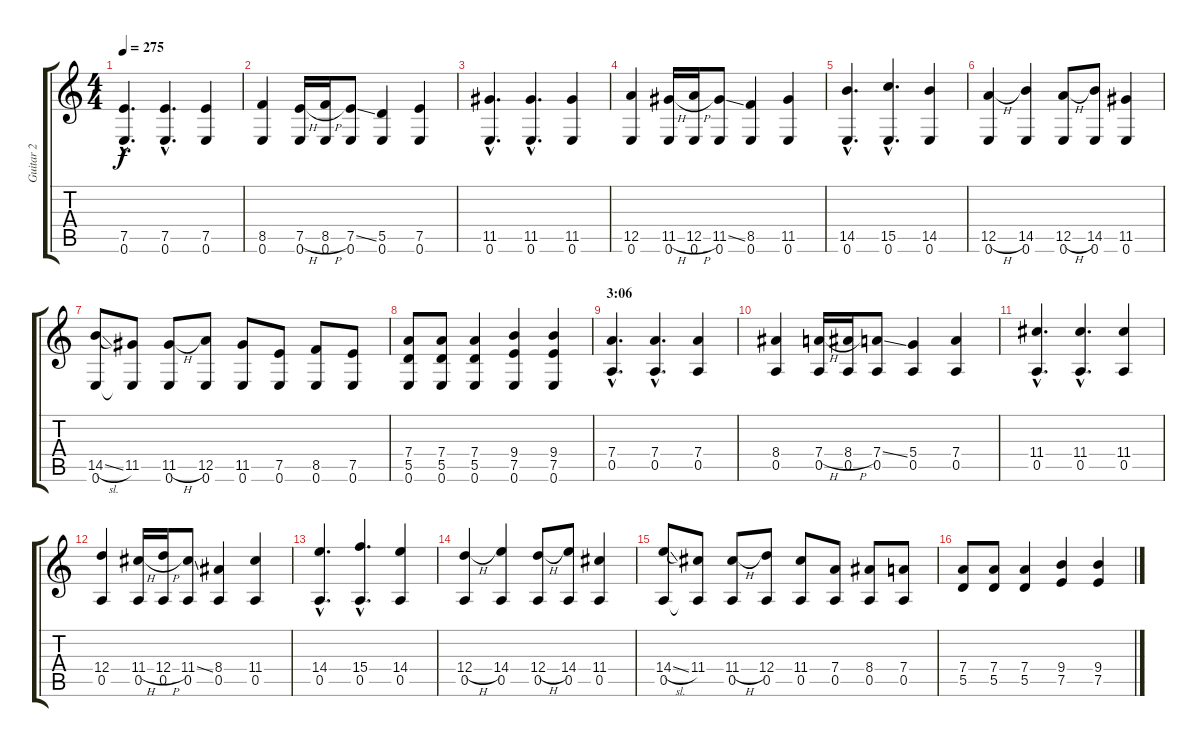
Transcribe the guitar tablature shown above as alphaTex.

\track ("Guitar 2" "Guitar 2") {instrument distortionguitar}
\staff {score tabs}
\tuning (E4 B3 G3 D3 A2 E2) {hide}
\ts (4 4)
\tempo 275
\clef g2
\ks c
(7.5{hac} 0.6{hac}).4{d dy f} (7.5{hac} 0.6{hac}).4{d} (7.5 0.6).4 |
(8.5 0.6).4 (7.5{h} 0.6).16 (8.5{h} 0.6).16 (7.5{ss} 0.6).8 (5.5 0.6).4 (7.5 0.6).4 |
(11.5{hac} 0.6{hac}).4{d} (11.5{hac} 0.6{hac}).4{d} (11.5 0.6).4 |
(12.5 0.6).4 (11.5{h} 0.6).16 (12.5{h} 0.6).16 (11.5{ss} 0.6).8 (8.5 0.6).4 (11.5 0.6).4 |
(14.5{hac} 0.6{hac}).4{d} (15.5{hac} 0.6{hac}).4{d} (14.5 0.6).4 |
(12.5{h} 0.6).4 (14.5 0.6).4 (12.5{h} 0.6).8 (14.5 0.6).8 (11.5 0.6).4 |
(14.5{sl} 0.6).8 (11.5 0.6{t}).8 (11.5{h} 0.6).8 (12.5 0.6).8 (11.5 0.6).8 (7.5 0.6).8 (8.5 0.6).8 (7.5 0.6).8 |
(7.4 5.5 0.6).8 (7.4 5.5 0.6).8 (7.4 5.5 0.6).4 (9.4 7.5 0.6).4 (9.4 7.5 0.6).4 |
\section ("" "3:06")
(7.4{hac} 0.5{hac}).4{d} (7.4{hac} 0.5{hac}).4{d} (7.4 0.5).4 |
(8.4 0.5).4 (7.4{h} 0.5).16 (8.4{h} 0.5).16 (7.4{ss} 0.5).8 (5.4 0.5).4 (7.4 0.5).4 |
(11.4{hac} 0.5{hac}).4{d} (11.4{hac} 0.5{hac}).4{d} (11.4 0.5).4 |
(12.4 0.5).4 (11.4{h} 0.5).16 (12.4{h} 0.5).16 (11.4{ss} 0.5).8 (8.4 0.5).4 (11.4 0.5).4 |
(14.4{hac} 0.5{hac}).4{d} (15.4{hac} 0.5{hac}).4{d} (14.4 0.5).4 |
(12.4{h} 0.5).4 (14.4 0.5).4 (12.4{h} 0.5).8 (14.4 0.5).8 (11.4 0.5).4 |
(14.4{sl} 0.5).8 (11.4 0.5{t}).8 (11.4{h} 0.5).8 (12.4 0.5).8 (11.4 0.5).8 (7.4 0.5).8 (8.4 0.5).8 (7.4 0.5).8 |
(7.4 5.5).8 (7.4 5.5).8 (7.4 5.5).4 (9.4 7.5).4 (9.4 7.5).4
